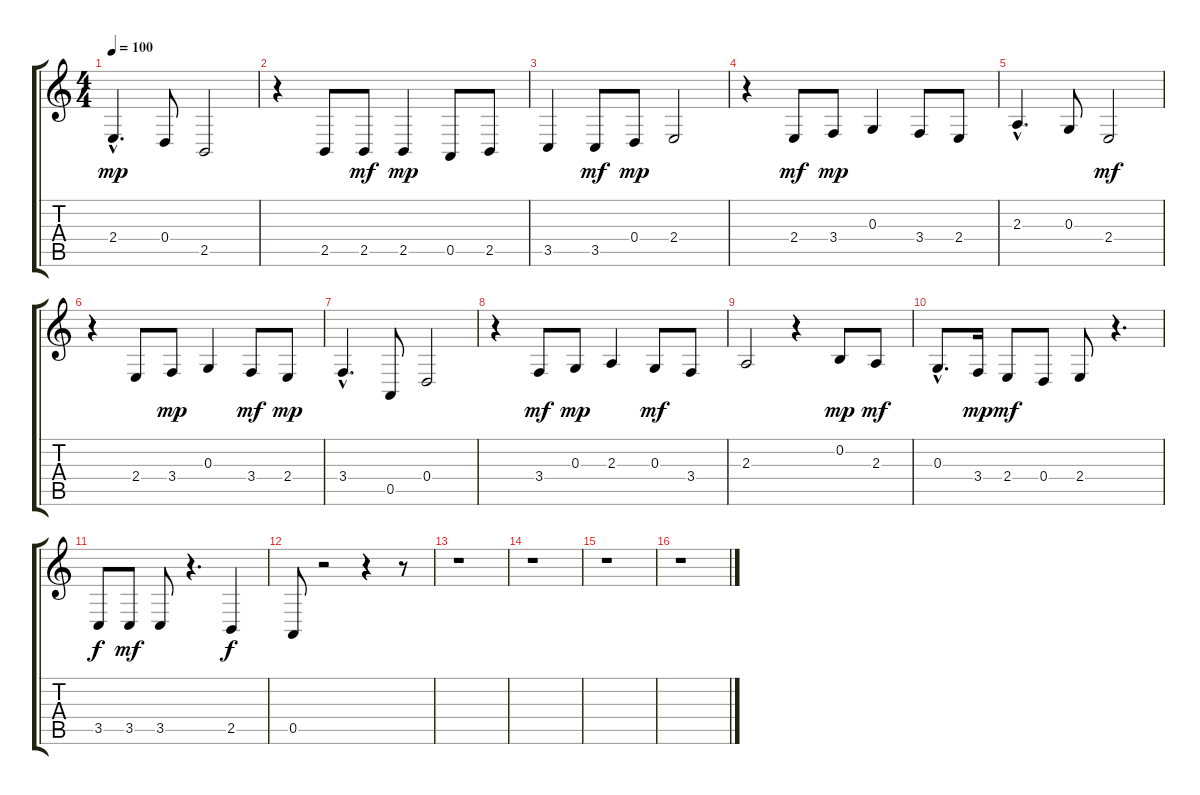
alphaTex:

\track "" {instrument englishhorn}
\staff {score tabs}
\tuning (E4 B3 G3 D3 A2 E2) {hide}
\ts (4 4)
\tempo 100
\clef g2
\ks c
2.4{hac}.4{d dy mp} 0.4.8 2.5.2 |
r.4 2.5.8 2.5.8{dy mf} 2.5.4{dy mp} 0.5.8 2.5.8 |
3.5.4 3.5.8{dy mf} 0.4.8{dy mp} 2.4.2 |
r.4 2.4.8{dy mf} 3.4.8{dy mp} 0.3.4 3.4.8 2.4.8 |
2.3{hac}.4{d} 0.3.8 2.4.2{dy mf} |
r.4 2.4.8 3.4.8{dy mp} 0.3.4 3.4.8{dy mf} 2.4.8{dy mp} |
3.4{hac}.4{d} 0.5.8 0.4.2 |
r.4 3.4.8{dy mf} 0.3.8{dy mp} 2.3.4 0.3.8{dy mf} 3.4.8 |
2.3.2 r.4 0.2.8{dy mp} 2.3.8{dy mf} |
0.3{hac}.8{d} 3.4.16{dy mp} 2.4.8{dy mf} 0.4.8 2.4.8 r.4{d} |
3.5.8{dy f} 3.5.8{dy mf} 3.5.8 r.4{d} 2.5.4{dy f} |
0.5.8 r.2 r.4 r.8 |
r.1 |
r.1 |
r.1 |
r.1
